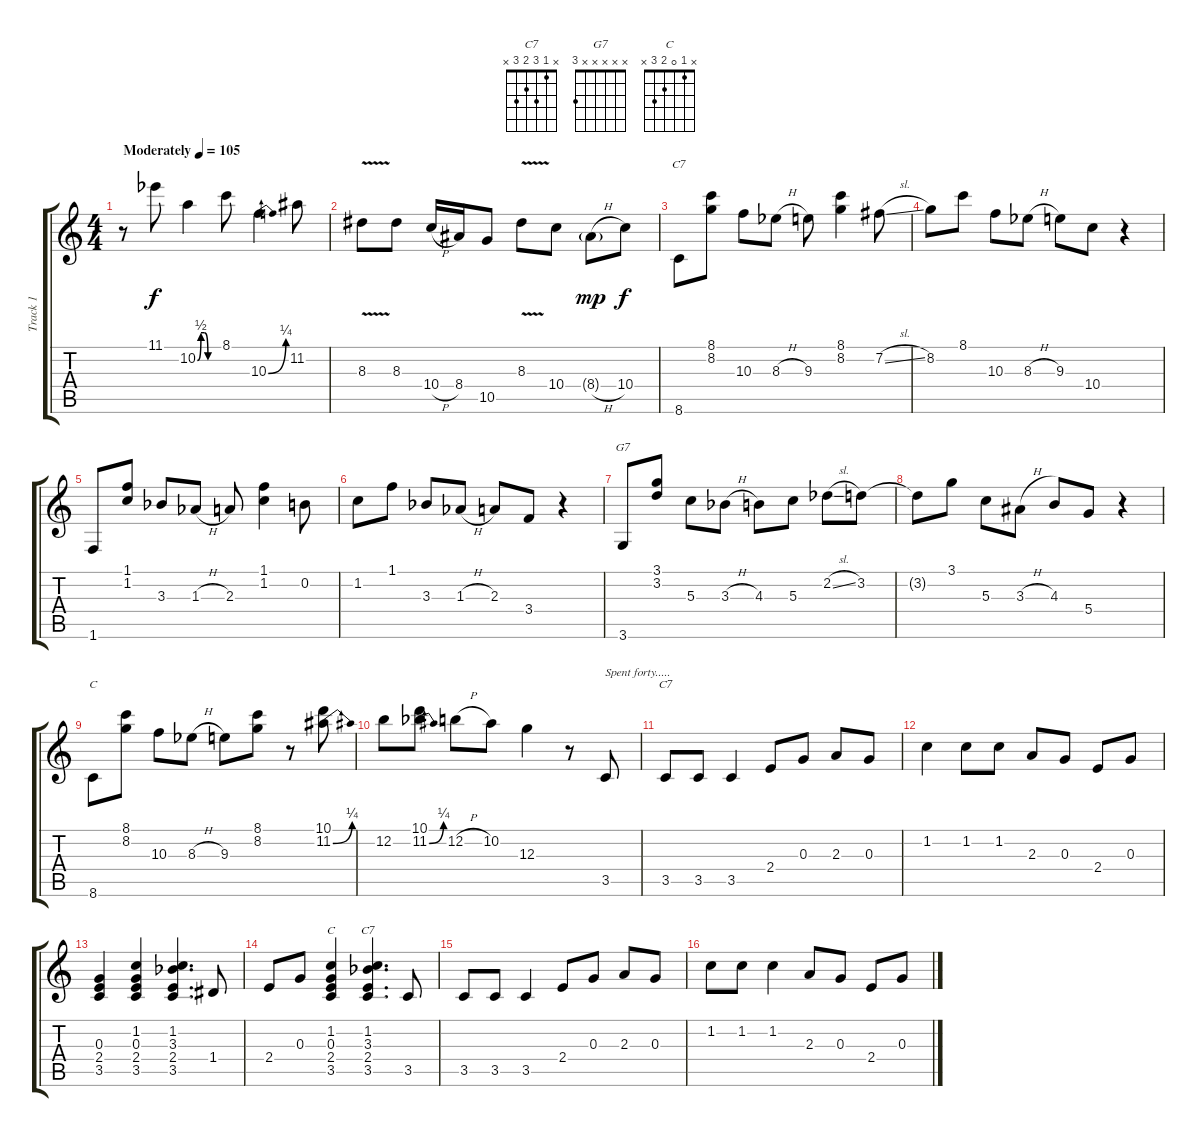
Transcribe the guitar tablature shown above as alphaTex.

\track ("Track 1" "Track 1") {instrument distortionguitar}
\staff {score tabs}
\tuning (E4 B3 G3 D3 A2 E2) {hide}
\chord ("C7" x x x x x 8) {firstfret 8}
\chord ("G7" x x x x x 3)
\chord ("C" x x x x x 8) {firstfret 8}
\chord ("C7" x x x x 3 x)
\chord ("C" x 1 0 2 3 x)
\chord ("C7" x 1 3 2 3 x)
\ts (4 4)
\tempo (105 "Moderately")
\clef g2
\ks c
r.8{dy f instrument distortionguitar} 11.1{acc b}.8 10.2{be (custom 0 0 10 2 20 2 30 0 60 0)}.4 8.1.8 10.3{be (bend 0 0 60 1)}.4 11.2.8 |
8.3{v}.8 8.3.8 10.4{h}.16 8.4.16 10.5.8 8.3{v}.8 10.4.8 8.4{h g}.8{dy mp} 10.4.8{dy f} |
8.6.8{ch "C7"} (8.1 8.2).8 10.3.8 8.3{h acc b}.8 9.3.8 (8.1 8.2).4 7.2{sl}.8 |
8.2.8 8.1.8 10.3.8 8.3{h acc b}.8 9.3.8 10.4.8 r.4 |
1.6.8 (1.1 1.2).8 3.3{acc b}.8 1.3{h acc b}.8 2.3.8 (1.1 1.2).4 0.2.8 |
1.2.8 1.1.8 3.3{acc b}.8 1.3{h acc b}.8 2.3.8 3.4.8 r.4 |
3.6.8{ch "G7"} (3.1 3.2).8 5.3.8 3.3{h acc b}.8 4.3.8 5.3.8 2.2{sl acc b}.8 3.2.8 |
3.2{t}.8 3.1.8 5.3.8 3.3{h}.8 4.3.8 5.4.8 r.4 |
8.6.8{ch "C"} (8.1 8.2).8 10.3.8 8.3{h acc b}.8 9.3.8 (8.1 8.2).8 r.8 (10.1 11.2{be (bend 0 0 60 1)}).8 |
12.2.8 (10.1 11.2{be (bend 0 0 60 1) acc b}).8 12.2{h}.8 10.2.8 12.3.4 r.8 3.5.8{txt "Spent forty....."} |
3.5.8{ch "C7"} 3.5.8 3.5.4 2.4.8 0.3.8 2.3.8 0.3.8 |
1.2.4 1.2.8 1.2.8 2.3.8 0.3.8 2.4.8 0.3.8 |
(0.3 2.4 3.5).4 (1.2 0.3 2.4 3.5).4 (1.2 3.3{acc b} 2.4 3.5).4{d} 1.4.8 |
2.4.8 0.3.8 (1.2 0.3 2.4 3.5).4{ch "C"} (1.2 3.3{acc b} 2.4 3.5).4{d ch "C7"} 3.5.8 |
3.5.8 3.5.8 3.5.4 2.4.8 0.3.8 2.3.8 0.3.8 |
1.2.8 1.2.8 1.2.4 2.3.8 0.3.8 2.4.8 0.3.8
